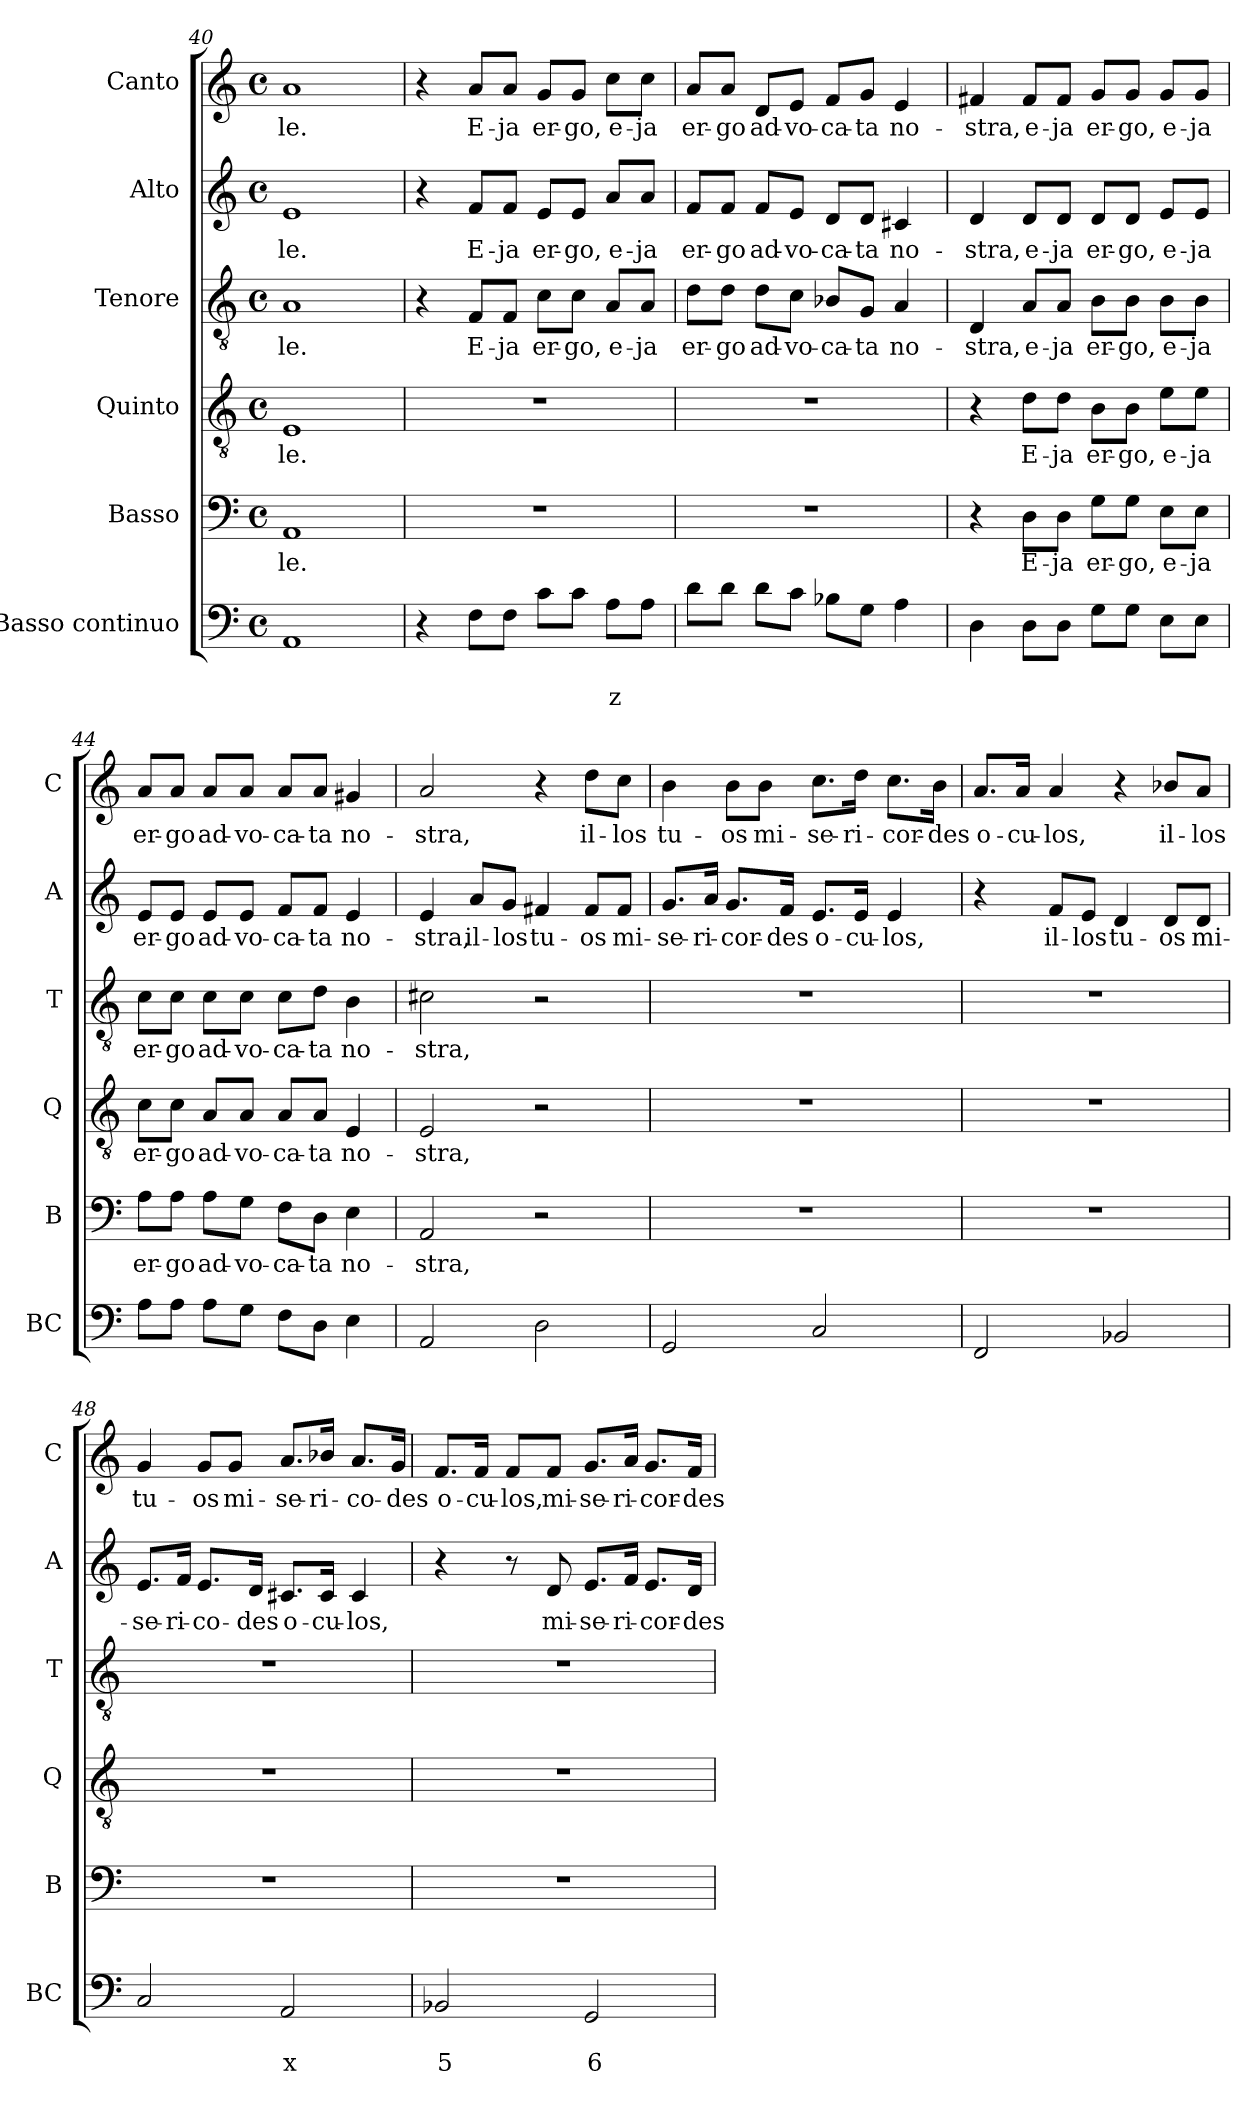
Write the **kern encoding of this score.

**kern	**text	**text	**kern	**text	**kern	**text	**kern	**text	**kern	**text	**kern	**text
*part6	*part6	*part6	*part5	*part5	*part4	*part4	*part3	*part3	*part2	*part2	*part1	*part1
*staff6	*staff6	*staff6	*staff5	*staff5	*staff4	*staff4	*staff3	*staff3	*staff2	*staff2	*staff1	*staff1
*I"Basso continuo	*	*	*I"Basso	*	*I"Quinto	*	*I"Tenore	*	*I"Alto	*	*I"Canto	*
*I'BC	*	*	*I'B	*	*I'Q	*	*I'T	*	*I'A	*	*I'C	*
*clefF4	*	*	*clefF4	*	*clefGv2	*	*clefGv2	*	*clefG2	*	*clefG2	*
*k[]	*	*	*k[]	*	*k[]	*	*k[]	*	*k[]	*	*k[]	*
*C:	*	*	*C:	*	*C:	*	*C:	*	*C:	*	*C:	*
*M4/4	*	*	*M4/4	*	*M4/4	*	*M4/4	*	*M4/4	*	*M4/4	*
*met(c)	*	*	*met(c)	*	*met(c)	*	*met(c)	*	*met(c)	*	*met(c)	*
=40	=40	=40	=40	=40	=40	=40	=40	=40	=40	=40	=40	=40
!	!	!	!	!LO:LY:b	!	!LO:LY:b	!	!LO:LY:b	!	!LO:LY:b	!	!LO:LY:b
1AA	.	.	1AA	-le.	1E	-le.	1A	-le.	1e	-le.	1a	-le.
=41	=41	=41	=41	=41	=41	=41	=41	=41	=41	=41	=41	=41
4r	.	.	1r	.	1r	.	4r	.	4r	.	4r	.
!	!	!	!	!	!	!	!	!LO:LY:b	!	!LO:LY:b	!	!LO:LY:b
8F\L	.	.	.	.	.	.	8F/L	E-	8f/L	E-	8a/L	E-
!	!	!	!	!	!	!	!	!LO:LY:b	!	!LO:LY:b	!	!LO:LY:b
8F\J	.	.	.	.	.	.	8F/J	-ja	8f/J	-ja	8a/J	-ja
!	!	!	!	!	!	!	!	!LO:LY:b	!	!LO:LY:b	!	!LO:LY:b
8c\L	.	.	.	.	.	.	8c\L	er-	8e/L	er-	8g/L	er-
!	!	!	!	!	!	!	!	!LO:LY:b	!	!LO:LY:b	!	!LO:LY:b
8c\J	.	.	.	.	.	.	8c\J	-go,	8e/J	-go,	8g/J	-go,
!	!	!LO:LY:b	!	!	!	!	!	!LO:LY:b	!	!LO:LY:b	!	!LO:LY:b
8A\L	.	z	.	.	.	.	8A/L	e-	8a/L	e-	8cc\L	e-
!	!	!	!	!	!	!	!	!LO:LY:b	!	!LO:LY:b	!	!LO:LY:b
8A\J	.	.	.	.	.	.	8A/J	-ja	8a/J	-ja	8cc\J	-ja
=42	=42	=42	=42	=42	=42	=42	=42	=42	=42	=42	=42	=42
!	!	!	!	!	!	!	!	!LO:LY:b	!	!LO:LY:b	!	!LO:LY:b
8d\L	.	.	1r	.	1r	.	8d\L	er-	8f/L	er-	8a/L	er-
!	!	!	!	!	!	!	!	!LO:LY:b	!	!LO:LY:b	!	!LO:LY:b
8d\J	.	.	.	.	.	.	8d\J	-go	8f/J	-go	8a/J	-go
!	!	!	!	!	!	!	!	!LO:LY:b	!	!LO:LY:b	!	!LO:LY:b
8d\L	.	.	.	.	.	.	8d\L	ad-	8f/L	ad-	8d/L	ad-
!	!	!	!	!	!	!	!	!LO:LY:b	!	!LO:LY:b	!	!LO:LY:b
8c\J	.	.	.	.	.	.	8c\J	-vo-	8e/J	-vo-	8e/J	-vo-
!	!	!	!	!	!	!	!	!LO:LY:b	!	!LO:LY:b	!	!LO:LY:b
8B-X\L	.	.	.	.	.	.	8B-X/L	-ca-	8d/L	-ca-	8f/L	-ca-
!	!	!	!	!	!	!	!	!LO:LY:b	!	!LO:LY:b	!	!LO:LY:b
8G\J	.	.	.	.	.	.	8G/J	-ta	8d/J	-ta	8g/J	-ta
!	!	!	!	!	!	!	!	!LO:LY:b	!	!LO:LY:b	!	!LO:LY:b
4A\	.	.	.	.	.	.	4A/	no-	4c#X/	no-	4e/	no-
!!LO:PB:g=z
=43	=43	=43	=43	=43	=43	=43	=43	=43	=43	=43	=43	=43
!	!	!	!	!	!	!	!	!LO:LY:b	!	!LO:LY:b	!	!LO:LY:b
4D\	.	.	4r	.	4r	.	4D/	-stra,	4d/	-stra,	4f#X/	-stra,
!	!	!	!	!LO:LY:b	!	!LO:LY:b	!	!LO:LY:b	!	!LO:LY:b	!	!LO:LY:b
8D\L	.	.	8D\L	E-	8d\L	E-	8A/L	e-	8d/L	e-	8f#/L	e-
!	!	!	!	!LO:LY:b	!	!LO:LY:b	!	!LO:LY:b	!	!LO:LY:b	!	!LO:LY:b
8D\J	.	.	8D\J	-ja	8d\J	-ja	8A/J	-ja	8d/J	-ja	8f#/J	-ja
!	!	!	!	!LO:LY:b	!	!LO:LY:b	!	!LO:LY:b	!	!LO:LY:b	!	!LO:LY:b
8G\L	.	.	8G\L	er-	8B\L	er-	8B\L	er-	8d/L	er-	8g/L	er-
!	!	!	!	!LO:LY:b	!	!LO:LY:b	!	!LO:LY:b	!	!LO:LY:b	!	!LO:LY:b
8G\J	.	.	8G\J	-go,	8B\J	-go,	8B\J	-go,	8d/J	-go,	8g/J	-go,
!	!	!	!	!LO:LY:b	!	!LO:LY:b	!	!LO:LY:b	!	!LO:LY:b	!	!LO:LY:b
8E\L	.	.	8E\L	e-	8e\L	e-	8B\L	e-	8e/L	e-	8g/L	e-
!	!	!	!	!LO:LY:b	!	!LO:LY:b	!	!LO:LY:b	!	!LO:LY:b	!	!LO:LY:b
8E\J	.	.	8E\J	-ja	8e\J	-ja	8B\J	-ja	8e/J	-ja	8g/J	-ja
=44	=44	=44	=44	=44	=44	=44	=44	=44	=44	=44	=44	=44
!	!	!	!	!LO:LY:b	!	!LO:LY:b	!	!LO:LY:b	!	!LO:LY:b	!	!LO:LY:b
8A\L	.	.	8A\L	er-	8c\L	er-	8c\L	er-	8e/L	er-	8a/L	er-
!	!	!	!	!LO:LY:b	!	!LO:LY:b	!	!LO:LY:b	!	!LO:LY:b	!	!LO:LY:b
8A\J	.	.	8A\J	-go	8c\J	-go	8c\J	-go	8e/J	-go	8a/J	-go
!	!	!	!	!LO:LY:b	!	!LO:LY:b	!	!LO:LY:b	!	!LO:LY:b	!	!LO:LY:b
8A\L	.	.	8A\L	ad-	8A/L	ad-	8c\L	ad-	8e/L	ad-	8a/L	ad-
!	!	!	!	!LO:LY:b	!	!LO:LY:b	!	!LO:LY:b	!	!LO:LY:b	!	!LO:LY:b
8G\J	.	.	8G\J	-vo-	8A/J	-vo-	8c\J	-vo-	8e/J	-vo-	8a/J	-vo-
!	!	!	!	!LO:LY:b	!	!LO:LY:b	!	!LO:LY:b	!	!LO:LY:b	!	!LO:LY:b
8F\L	.	.	8F\L	-ca-	8A/L	-ca-	8c\L	-ca-	8f/L	-ca-	8a/L	-ca-
!	!	!	!	!LO:LY:b	!	!LO:LY:b	!	!LO:LY:b	!	!LO:LY:b	!	!LO:LY:b
8D\J	.	.	8D\J	-ta	8A/J	-ta	8d\J	-ta	8f/J	-ta	8a/J	-ta
!	!	!	!	!LO:LY:b	!	!LO:LY:b	!	!LO:LY:b	!	!LO:LY:b	!	!LO:LY:b
4E\	.	.	4E\	no-	4E/	no-	4B\	no-	4e/	no-	4g#X/	no-
=45	=45	=45	=45	=45	=45	=45	=45	=45	=45	=45	=45	=45
!	!	!	!	!LO:LY:b	!	!LO:LY:b	!	!LO:LY:b	!	!LO:LY:b	!	!LO:LY:b
2AA/	.	.	2AA/	-stra,	2E/	-stra,	2c#X\	-stra,	4e/	-stra,	2a/	-stra,
!	!	!	!	!	!	!	!	!	!	!LO:LY:b	!	!
.	.	.	.	.	.	.	.	.	8a/L	il-	.	.
!	!	!	!	!	!	!	!	!	!	!LO:LY:b	!	!
.	.	.	.	.	.	.	.	.	8g/J	-los	.	.
!	!	!	!	!	!	!	!	!	!	!LO:LY:b	!	!
2D\	.	.	2r	.	2r	.	2r	.	4f#X/	tu-	4r	.
!	!	!	!	!	!	!	!	!	!	!LO:LY:b	!	!LO:LY:b
.	.	.	.	.	.	.	.	.	8f#/L	-os	8dd\L	il-
!	!	!	!	!	!	!	!	!	!	!LO:LY:b	!	!LO:LY:b
.	.	.	.	.	.	.	.	.	8f#/J	mi-	8cc\J	-los
=46	=46	=46	=46	=46	=46	=46	=46	=46	=46	=46	=46	=46
!	!	!	!	!	!	!	!	!	!	!LO:LY:b	!	!LO:LY:b
2GG/	.	.	1r	.	1r	.	1r	.	8.g/L	-se-	4b\	tu-
!	!	!	!	!	!	!	!	!	!	!LO:LY:b	!	!
.	.	.	.	.	.	.	.	.	16a/Jk	-ri-	.	.
!	!	!	!	!	!	!	!	!	!	!LO:LY:b	!	!LO:LY:b
.	.	.	.	.	.	.	.	.	8.g/L	-cor-	8b\L	-os
!	!	!	!	!	!	!	!	!	!	!	!	!LO:LY:b
.	.	.	.	.	.	.	.	.	.	.	8b\J	mi-
!	!	!	!	!	!	!	!	!	!	!LO:LY:b	!	!
.	.	.	.	.	.	.	.	.	16f/Jk	-des	.	.
!	!	!	!	!	!	!	!	!	!	!LO:LY:b	!	!LO:LY:b
2C/	.	.	.	.	.	.	.	.	8.e/L	o-	8.cc\L	-se-
!	!	!	!	!	!	!	!	!	!	!LO:LY:b	!	!LO:LY:b
.	.	.	.	.	.	.	.	.	16e/Jk	-cu-	16dd\Jk	-ri-
!	!	!	!	!	!	!	!	!	!	!LO:LY:b	!	!LO:LY:b
.	.	.	.	.	.	.	.	.	4e/	-los,	8.cc\L	-cor-
!	!	!	!	!	!	!	!	!	!	!	!	!LO:LY:b
.	.	.	.	.	.	.	.	.	.	.	16b\Jk	-des
!!LO:LB:g=z
=47	=47	=47	=47	=47	=47	=47	=47	=47	=47	=47	=47	=47
!	!	!	!	!	!	!	!	!	!	!	!	!LO:LY:b
2FF/	.	.	1r	.	1r	.	1r	.	4r	.	8.a/L	o-
!	!	!	!	!	!	!	!	!	!	!	!	!LO:LY:b
.	.	.	.	.	.	.	.	.	.	.	16a/Jk	-cu-
!	!	!	!	!	!	!	!	!	!	!LO:LY:b	!	!LO:LY:b
.	.	.	.	.	.	.	.	.	8f/L	il-	4a/	-los,
!	!	!	!	!	!	!	!	!	!	!LO:LY:b	!	!
.	.	.	.	.	.	.	.	.	8e/J	-los	.	.
!	!	!	!	!	!	!	!	!	!	!LO:LY:b	!	!
2BB-X/	.	.	.	.	.	.	.	.	4d/	tu-	4r	.
!	!	!	!	!	!	!	!	!	!	!LO:LY:b	!	!LO:LY:b
.	.	.	.	.	.	.	.	.	8d/L	-os	8b-X/L	il-
!	!	!	!	!	!	!	!	!	!	!LO:LY:b	!	!LO:LY:b
.	.	.	.	.	.	.	.	.	8d/J	mi-	8a/J	-los
=48	=48	=48	=48	=48	=48	=48	=48	=48	=48	=48	=48	=48
!	!	!	!	!	!	!	!	!	!	!LO:LY:b	!	!LO:LY:b
2C/	.	.	1r	.	1r	.	1r	.	8.e/L	-se-	4g/	tu-
!	!	!	!	!	!	!	!	!	!	!LO:LY:b	!	!
.	.	.	.	.	.	.	.	.	16f/Jk	-ri-	.	.
!	!	!	!	!	!	!	!	!	!	!LO:LY:b	!	!LO:LY:b
.	.	.	.	.	.	.	.	.	8.e/L	-co-	8g/L	-os
!	!	!	!	!	!	!	!	!	!	!	!	!LO:LY:b
.	.	.	.	.	.	.	.	.	.	.	8g/J	mi-
!	!	!	!	!	!	!	!	!	!	!LO:LY:b	!	!
.	.	.	.	.	.	.	.	.	16d/Jk	-des	.	.
!	!	!LO:LY:b	!	!	!	!	!	!	!	!LO:LY:b	!	!LO:LY:b
2AA/	.	x	.	.	.	.	.	.	8.c#X/L	o-	8.a/L	-se-
!	!	!	!	!	!	!	!	!	!	!LO:LY:b	!	!LO:LY:b
.	.	.	.	.	.	.	.	.	16c#/Jk	-cu-	16b-X/Jk	-ri-
!	!	!	!	!	!	!	!	!	!	!LO:LY:b	!	!LO:LY:b
.	.	.	.	.	.	.	.	.	4c#/	-los,	8.a/L	-co-
!	!	!	!	!	!	!	!	!	!	!	!	!LO:LY:b
.	.	.	.	.	.	.	.	.	.	.	16g/Jk	-des
=49	=49	=49	=49	=49	=49	=49	=49	=49	=49	=49	=49	=49
!	!	!LO:LY:b	!	!	!	!	!	!	!	!	!	!LO:LY:b
2BB-X/	.	5	1r	.	1r	.	1r	.	4r	.	8.f/L	o-
!	!	!	!	!	!	!	!	!	!	!	!	!LO:LY:b
.	.	.	.	.	.	.	.	.	.	.	16f/Jk	-cu-
!	!	!	!	!	!	!	!	!	!	!	!	!LO:LY:b
.	.	.	.	.	.	.	.	.	8r	.	8f/L	-los,
!	!	!	!	!	!	!	!	!	!	!LO:LY:b	!	!LO:LY:b
.	.	.	.	.	.	.	.	.	8d/	mi-	8f/J	mi-
!	!	!LO:LY:b	!	!	!	!	!	!	!	!LO:LY:b	!	!LO:LY:b
2GG/	.	6	.	.	.	.	.	.	8.e/L	-se-	8.g/L	-se-
!	!	!	!	!	!	!	!	!	!	!LO:LY:b	!	!LO:LY:b
.	.	.	.	.	.	.	.	.	16f/Jk	-ri-	16a/Jk	-ri-
!	!	!	!	!	!	!	!	!	!	!LO:LY:b	!	!LO:LY:b
.	.	.	.	.	.	.	.	.	8.e/L	-cor-	8.g/L	-cor-
!	!	!	!	!	!	!	!	!	!	!LO:LY:b	!	!LO:LY:b
.	.	.	.	.	.	.	.	.	16d/Jk	-des	16f/Jk	-des
=	=	=	=	=	=	=	=	=	=	=	=	=
*-	*-	*-	*-	*-	*-	*-	*-	*-	*-	*-	*-	*-
